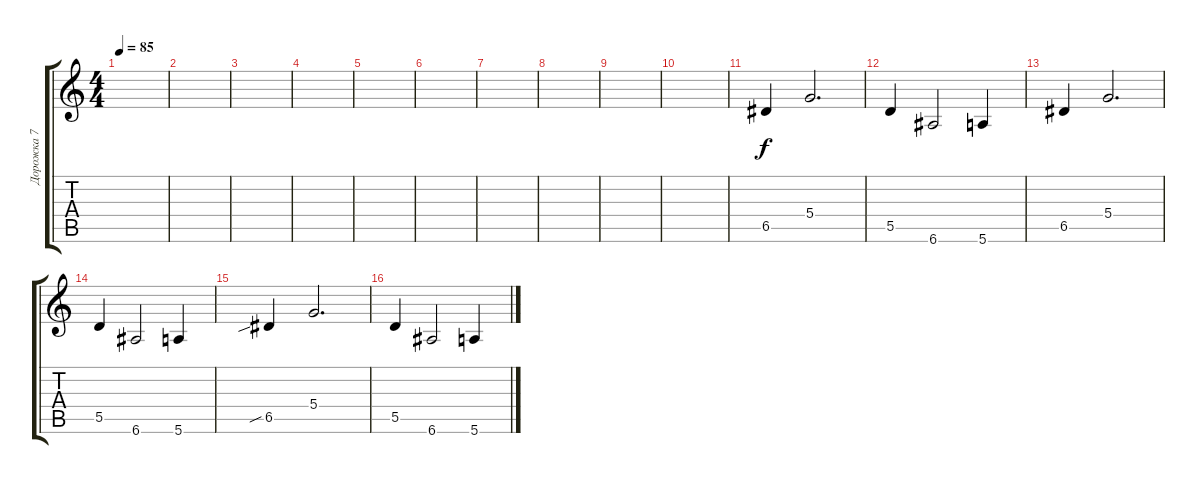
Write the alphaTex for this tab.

\track ("Дорожка 7" "Дорожка 7") {instrument acousticguitarsteel}
\staff {score tabs}
\tuning (E4 B3 G3 D3 A2 E2) {hide}
\ts (4 4)
\tempo 85
\clef g2
\ks c
|
|
|
|
|
|
|
|
|
|
6.5.4 5.4.2{d} |
5.5.4 6.6.2 5.6.4 |
6.5.4 5.4.2{d} |
5.5.4 6.6.2 5.6.4 |
6.5{sib}.4 5.4.2{d} |
5.5.4 6.6.2 5.6.4
